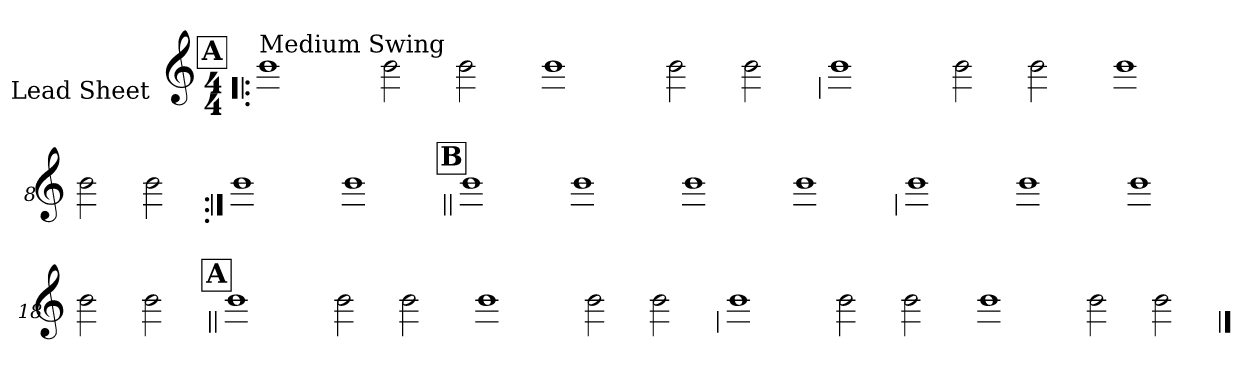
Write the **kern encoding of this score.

**kern
*part1
*staff1
*I"Lead Sheet
*stria0
*clefG2
*k[]
*C:
*M4/4
!!LO:REH:place=s1:a:t=A
=1!|:
!LO:TX:a:t=Medium Swing
1b
=2-
2b
2b
=3-
1b
=4-
2b
2b
!!LO:LB:g=z
=5
1b
=6-
2b
2b
=7-
1b
=8-
2b
2b
!!LO:LB:g=z
=9:|!
1b
=10-
1b
!!LO:LB:g=z
!!LO:REH:place=s1:a:t=B
=11||
1b
=12-
1b
=13-
1b
=14-
1b
!!LO:LB:g=z
=15
1b
=16-
1b
=17-
1b
=18-
2b
2b
!!LO:LB:g=z
!!LO:REH:place=s1:a:t=A
=19||
1b
=20-
2b
2b
=21-
1b
=22-
2b
2b
!!LO:LB:g=z
=23
1b
=24-
2b
2b
=25-
1b
=26-
2b
2b
==
*-
